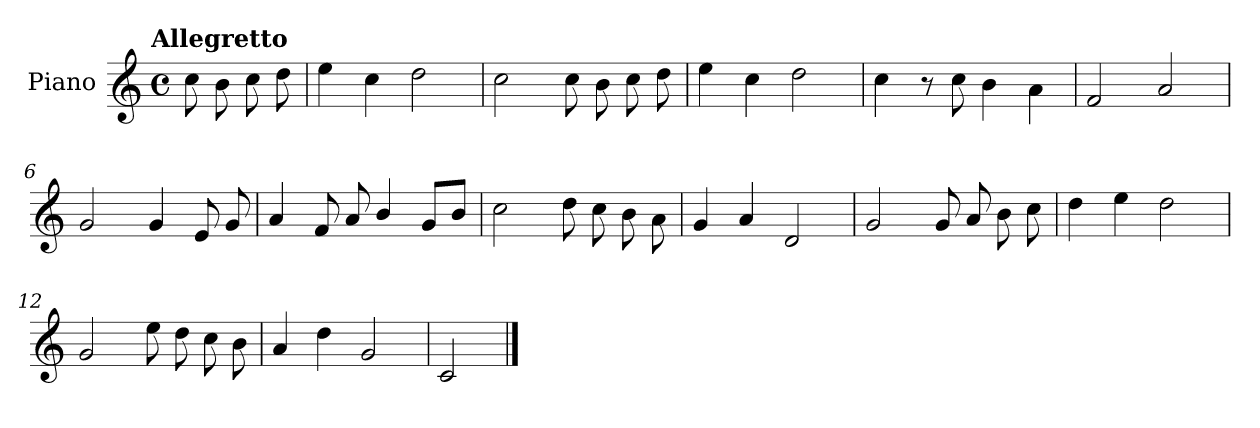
**kern
*part1
*staff1
*I"Piano
*I'Pno.
*clefG2
*k[]
!!LO:TX:omd:t=Allegretto
*M4/4
*met(c)
*MM116
=
8cc\
8b\
8cc\
8dd\
=1
4ee\
4cc\
2dd\
=2
2cc\
8cc\
8b\
8cc\
8dd\
=3
4ee\
4cc\
2dd\
=4
4cc\
8r
8cc\
4b\
4a\
!!LO:LB:g=z
=5
2f/
2a/
=6
2g/
4g/
8e/
8g/
=7
4a/
8f/
8a/
4b/
8g/L
8b/J
=8
2cc\
8dd\
8cc\
8b\
8a\
=9
4g/
4a/
2d/
!!LO:LB:g=z
=10
2g/
8g/
8a/
8b\
8cc\
=11
4dd\
4ee\
2dd\
=12
2g/
8ee\
8dd\
8cc\
8b\
=13
4a/
4dd\
2g/
=14
2c/
==
*-
